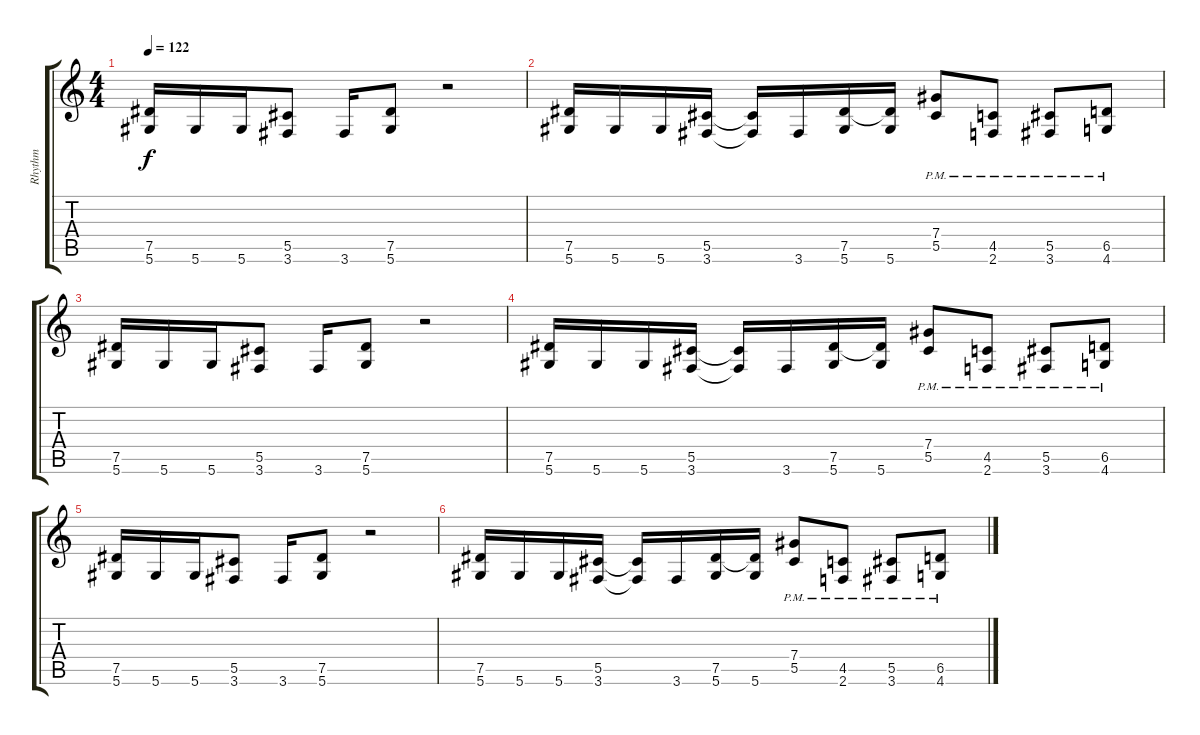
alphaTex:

\track ("Rhythm" "Rhythm") {instrument distortionguitar}
\staff {score tabs}
\tuning (Eb4 Bb3 Gb3 Db3 Ab2 Eb2) {hide}
\ts (4 4)
\tempo 122
\clef g2
\ks c
(7.5 5.6).16{dy f} 5.6.16 5.6.16 (5.5 3.6).8 3.6.16 (7.5 5.6).8 r.2 |
(7.5 5.6).16 5.6.16 5.6.16 (5.5 3.6).16 (5.5{t} 3.6{t}).16 3.6.16 (7.5 5.6).16 (7.5{t} 5.6).16 (7.4{pm} 5.5{pm}).8 (4.5{pm} 2.6{pm}).8 (5.5{pm} 3.6{pm}).8 (6.5{pm} 4.6{pm}).8 |
(7.5 5.6).16 5.6.16 5.6.16 (5.5 3.6).8 3.6.16 (7.5 5.6).8 r.2 |
(7.5 5.6).16 5.6.16 5.6.16 (5.5 3.6).16 (5.5{t} 3.6{t}).16 3.6.16 (7.5 5.6).16 (7.5{t} 5.6).16 (7.4{pm} 5.5{pm}).8 (4.5{pm} 2.6{pm}).8 (5.5{pm} 3.6{pm}).8 (6.5{pm} 4.6{pm}).8 |
(7.5 5.6).16 5.6.16 5.6.16 (5.5 3.6).8 3.6.16 (7.5 5.6).8 r.2 |
(7.5 5.6).16 5.6.16 5.6.16 (5.5 3.6).16 (5.5{t} 3.6{t}).16 3.6.16 (7.5 5.6).16 (7.5{t} 5.6).16 (7.4{pm} 5.5{pm}).8 (4.5{pm} 2.6{pm}).8 (5.5{pm} 3.6{pm}).8 (6.5{pm} 4.6{pm}).8
